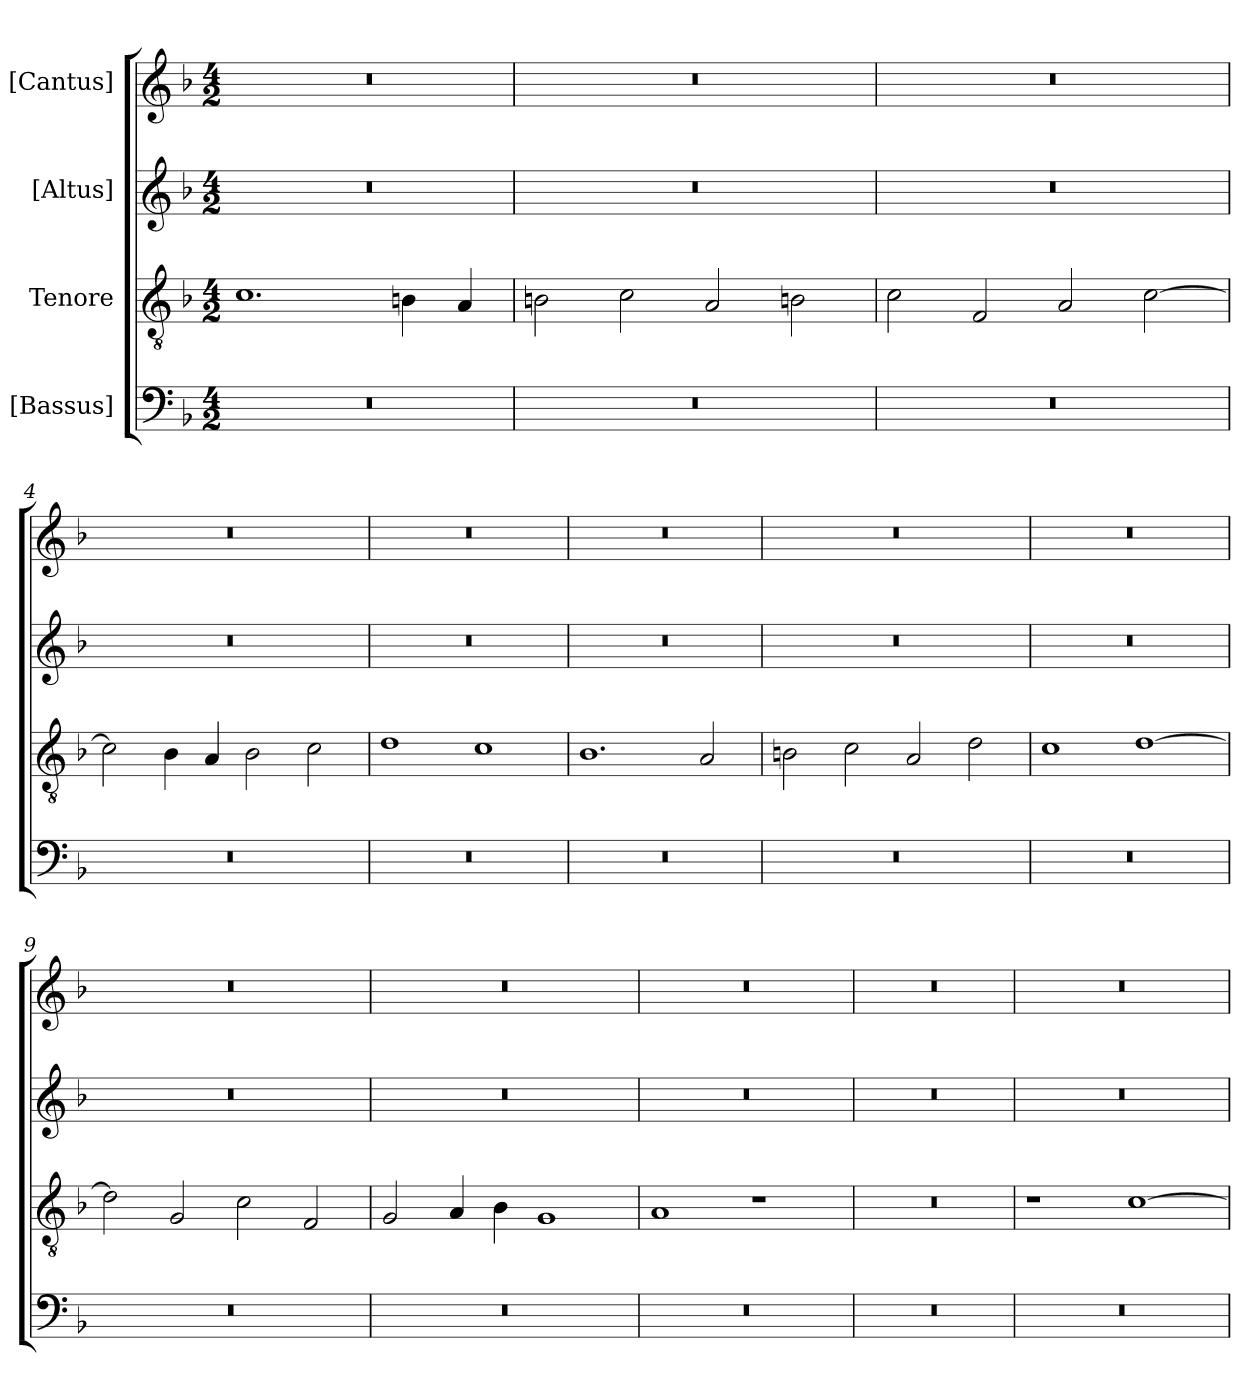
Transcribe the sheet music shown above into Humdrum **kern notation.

**kern	**kern	**kern	**kern
*part4	*part3	*part2	*part1
*staff4	*staff3	*staff2	*staff1
*I"[Bassus]	*I"Tenore	*I"[Altus]	*I"[Cantus]
*clefF4	*clefGv2	*clefG2	*clefG2
*k[b-]	*k[b-]	*k[b-]	*k[b-]
*F:	*F:	*F:	*F:
*M4/2	*M4/2	*M4/2	*M4/2
=1	=1	=1	=1
0r	1.c\	0r	0r
.	4Bn\	.	.
.	4A/	.	.
=2	=2	=2	=2
0r	2Bn\	0r	0r
.	2c\	.	.
.	2A/	.	.
.	2Bn\	.	.
=3	=3	=3	=3
0r	2c\	0r	0r
.	2F/	.	.
.	2A/	.	.
.	[2c\	.	.
=4	=4	=4	=4
0r	2c\]	0r	0r
.	4B-\	.	.
.	4A/	.	.
.	2B-\	.	.
.	2c\	.	.
=5	=5	=5	=5
0r	1d\	0r	0r
.	1c\	.	.
=6	=6	=6	=6
0r	1.B-\	0r	0r
.	2A/	.	.
=7	=7	=7	=7
0r	2Bn\	0r	0r
.	2c\	.	.
.	2A/	.	.
.	2d\	.	.
=8	=8	=8	=8
0r	1c\	0r	0r
.	[1d\	.	.
=9	=9	=9	=9
0r	2d\]	0r	0r
.	2G/	.	.
.	2c\	.	.
.	2F/	.	.
=10	=10	=10	=10
0r	2G/	0r	0r
.	4A/	.	.
.	4B-\	.	.
.	1G/	.	.
=11	=11	=11	=11
0r	1A/	0r	0r
.	1r	.	.
=12	=12	=12	=12
0r	0r	0r	0r
=13	=13	=13	=13
0r	1r	0r	0r
.	[1c\	.	.
=	=	=	=
*-	*-	*-	*-
